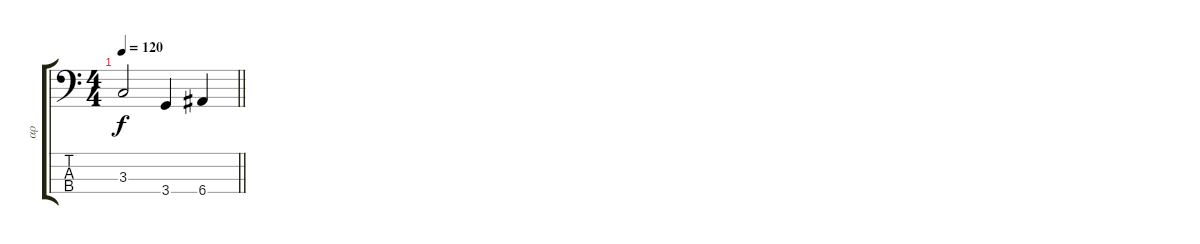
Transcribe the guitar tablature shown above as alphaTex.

\track ("αρ" "αρ") {instrument electricbassfinger}
\staff {score tabs}
\tuning (G2 D2 A1 E1) {hide}
\ts (4 4)
\tempo 120
\clef f4
\barLineRight lightlight
\ks c
3.3{t}.2{dy f} 3.4.4 6.4.4
